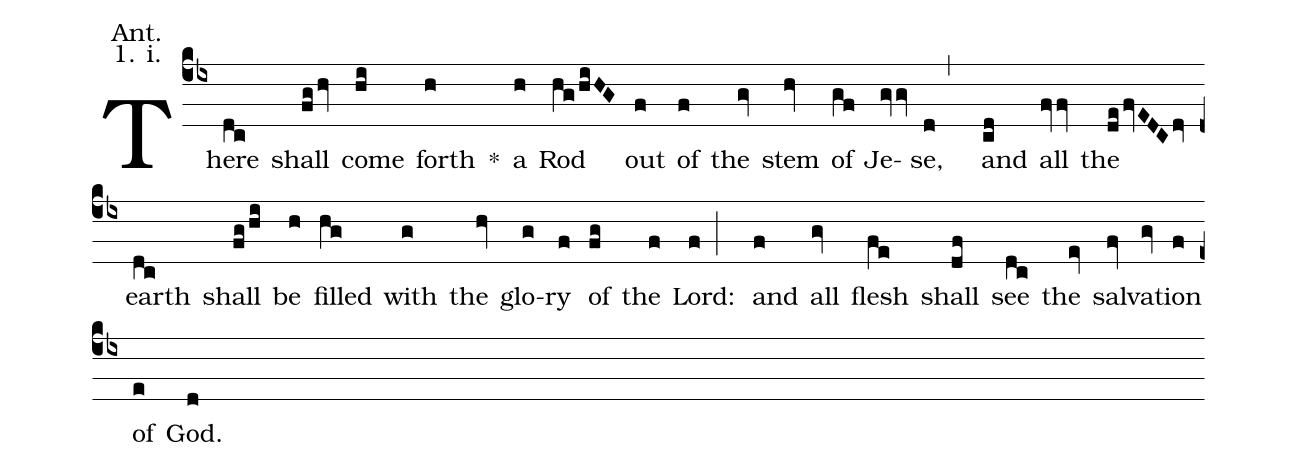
annotation: Ant.;
annotation: 1. i.;
%%
(cb4) There(dc) shall(fghv) come(hi) forth(h) <sp>*</sp>() a(h) Rod(hg/hiHG) out(f) of(f) the(gv) stem(hv) of(gf) Je(gvv)se,(d,) and(cd) all(fvv) the(defvEDCdv) earth(dc) shall(fg/hi) be(h) filled(hg) with(g) the(hv) glo(g)ry(f) of(fg) the(f) Lord:(f;) and(f) all(gv) flesh(fe) shall(df) see(dc) the(ev) sal(fv)va(gv)tion(f) of(e) God.(d)
